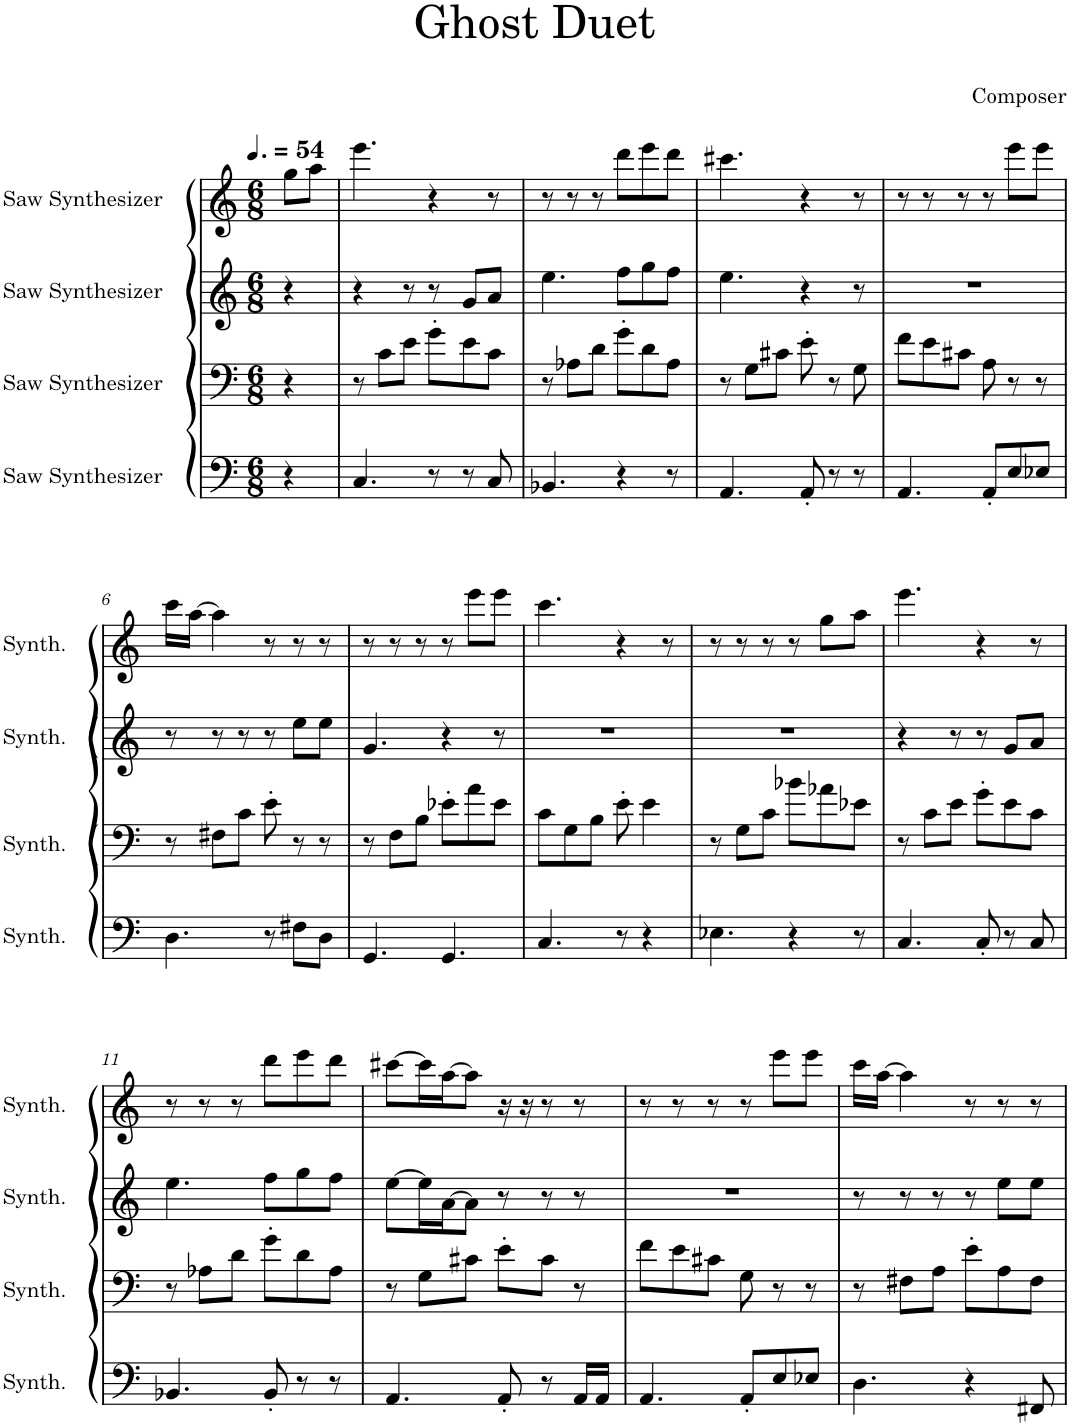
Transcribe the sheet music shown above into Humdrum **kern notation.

**kern	**kern	**kern	**kern
*part4	*part3	*part2	*part1
*staff4	*staff3	*staff2	*staff1
*I"Saw Synthesizer	*I"Saw Synthesizer	*I"Saw Synthesizer	*I"Saw Synthesizer
*I'Synth.	*I'Synth.	*I'Synth.	*I'Synth.
*clefF4	*clefF4	*clefG2	*clefG2
*k[]	*k[]	*k[]	*k[]
*M6/8	*M6/8	*M6/8	*M6/8
*MM81	*MM81	*MM81	*MM81
=1	=1	=1	=1
4r	4r	4r	8gg\L
.	.	.	8aa\J
=2	=2	=2	=2
4.C/	8r	4r	4.eee\
.	8c\L	.	.
.	8e\J	8r	.
8r	8g'\L	8r	4r
8r	8e\	8g/L	.
8C/	8c\J	8a/J	8r
=3	=3	=3	=3
4.BB-X/	8r	4.ee\	8r
.	8A-X\L	.	8r
.	8d\J	.	8r
4r	8g'\L	8ff\L	8ddd\L
.	8d\	8gg\	8eee\
8r	8A-\J	8ff\J	8ddd\J
=4	=4	=4	=4
4.AA/	8r	4.ee\	4.ccc#X\
.	8G\L	.	.
.	8c#X\J	.	.
8AA'/	8e'\	4r	4r
8r	8r	.	.
8r	8G\	8r	8r
=5	=5	=5	=5
4.AA/	8f\L	2.r	8r
.	8e\	.	8r
.	8c#X\J	.	8r
8AA'/L	8A\	.	8r
8E/	8r	.	8eee\L
8E-X/J	8r	.	8eee\J
!!LO:LB:g=z
=6	=6	=6	=6
4.D\	8r	8r	16ccc\LL
.	.	.	[16aa\JJ
.	8F#X\L	8r	4aa\]
.	8c\J	8r	.
8r	8e'\	8r	8r
8F#X\L	8r	8ee\L	8r
8D\J	8r	8ee\J	8r
=7	=7	=7	=7
4.GG/	8r	4.g/	8r
.	8F\L	.	8r
.	8B\J	.	8r
4.GG/	8e-X'\L	4r	8r
.	8a\	.	8eee\L
.	8e-\J	8r	8eee\J
=8	=8	=8	=8
4.C/	8c\L	2.r	4.ccc\
.	8G\	.	.
.	8B\J	.	.
8r	8e'\	.	4r
4r	4e\	.	.
.	.	.	8r
=9	=9	=9	=9
4.E-X\	8r	2.r	8r
.	8G\L	.	8r
.	8c\J	.	8r
4r	8b-X\L	.	8r
.	8a-X\	.	8gg\L
8r	8e-X\J	.	8aa\J
=10	=10	=10	=10
4.C/	8r	4r	4.eee\
.	8c\L	.	.
.	8e\J	8r	.
8C'/	8g'\L	8r	4r
8r	8e\	8g/L	.
8C/	8c\J	8a/J	8r
!!LO:LB:g=z
=11	=11	=11	=11
4.BB-X/	8r	4.ee\	8r
.	8A-X\L	.	8r
.	8d\J	.	8r
8BB-'/	8g'\L	8ff\L	8ddd\L
8r	8d\	8gg\	8eee\
8r	8A-\J	8ff\J	8ddd\J
=12	=12	=12	=12
4.AA/	8r	[8ee\L	[8ccc#X\L
.	8G\L	16ee\L]	16ccc#\L]
.	.	[16a\J	[16aa\J
.	8c#X\J	8a\J]	8aa\J]
8AA'/	8e'\L	8r	16r
.	.	.	16r
8r	8c#\J	8r	8r
16AA/LL	8r	8r	8r
16AA/JJ	.	.	.
=13	=13	=13	=13
4.AA/	8f\L	2.r	8r
.	8e\	.	8r
.	8c#X\J	.	8r
8AA'/L	8G\	.	8r
8E/	8r	.	8eee\L
8E-X/J	8r	.	8eee\J
=14	=14	=14	=14
4.D\	8r	8r	16ccc\LL
.	.	.	[16aa\JJ
.	8F#X\L	8r	4aa\]
.	8A\J	8r	.
4r	8e'\L	8r	8r
.	8A\	8ee\L	8r
8FF#X/	8F#\J	8ee\J	8r
=	=	=	=
*-	*-	*-	*-
